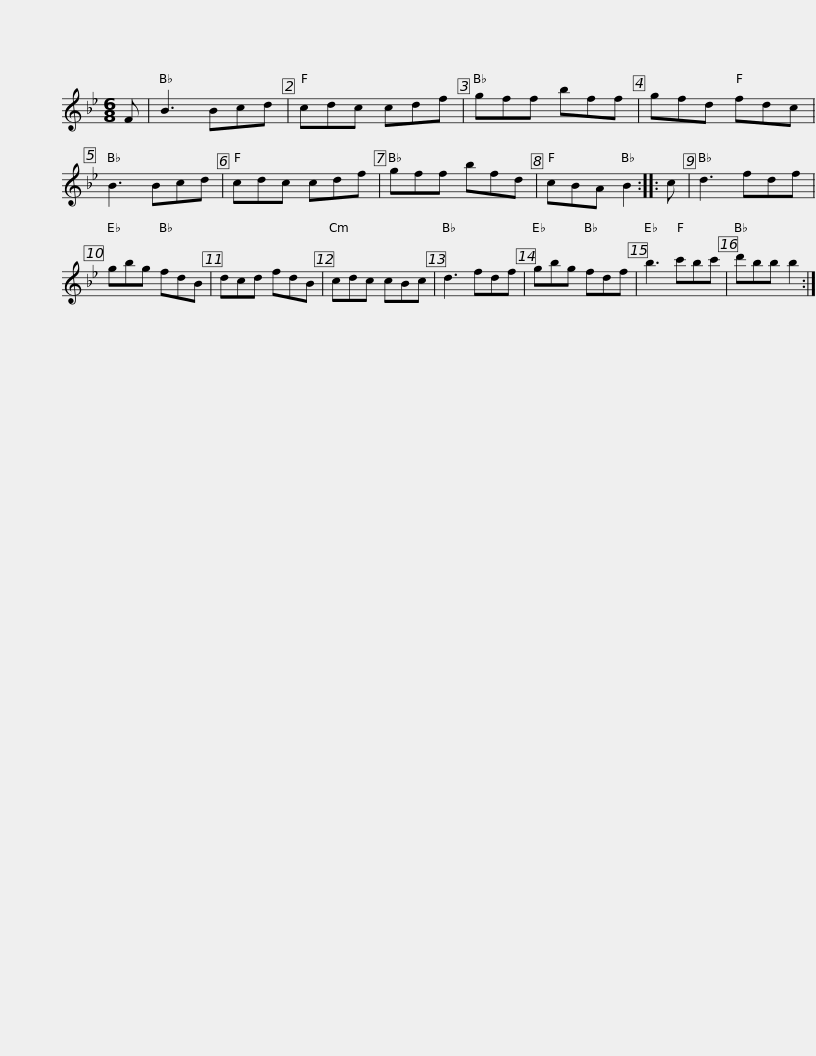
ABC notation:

X:1
L:1/8
M:6/8
I:linebreak $
K:Bb
V:1 treble
V:1
 F | B3 Bcd | cdc cdf | gff bff | gfd fdc | %5
 B3 Bcd | cdc cdf | gff bfd |$ cBA B2 :: c | %10
 d3 fdf | gbg fdB | dcd fdB | cdc cBc | d3 fdf | %15
 gbg fdf |$ b3 c'bc' | d'bb b2 :| %18
